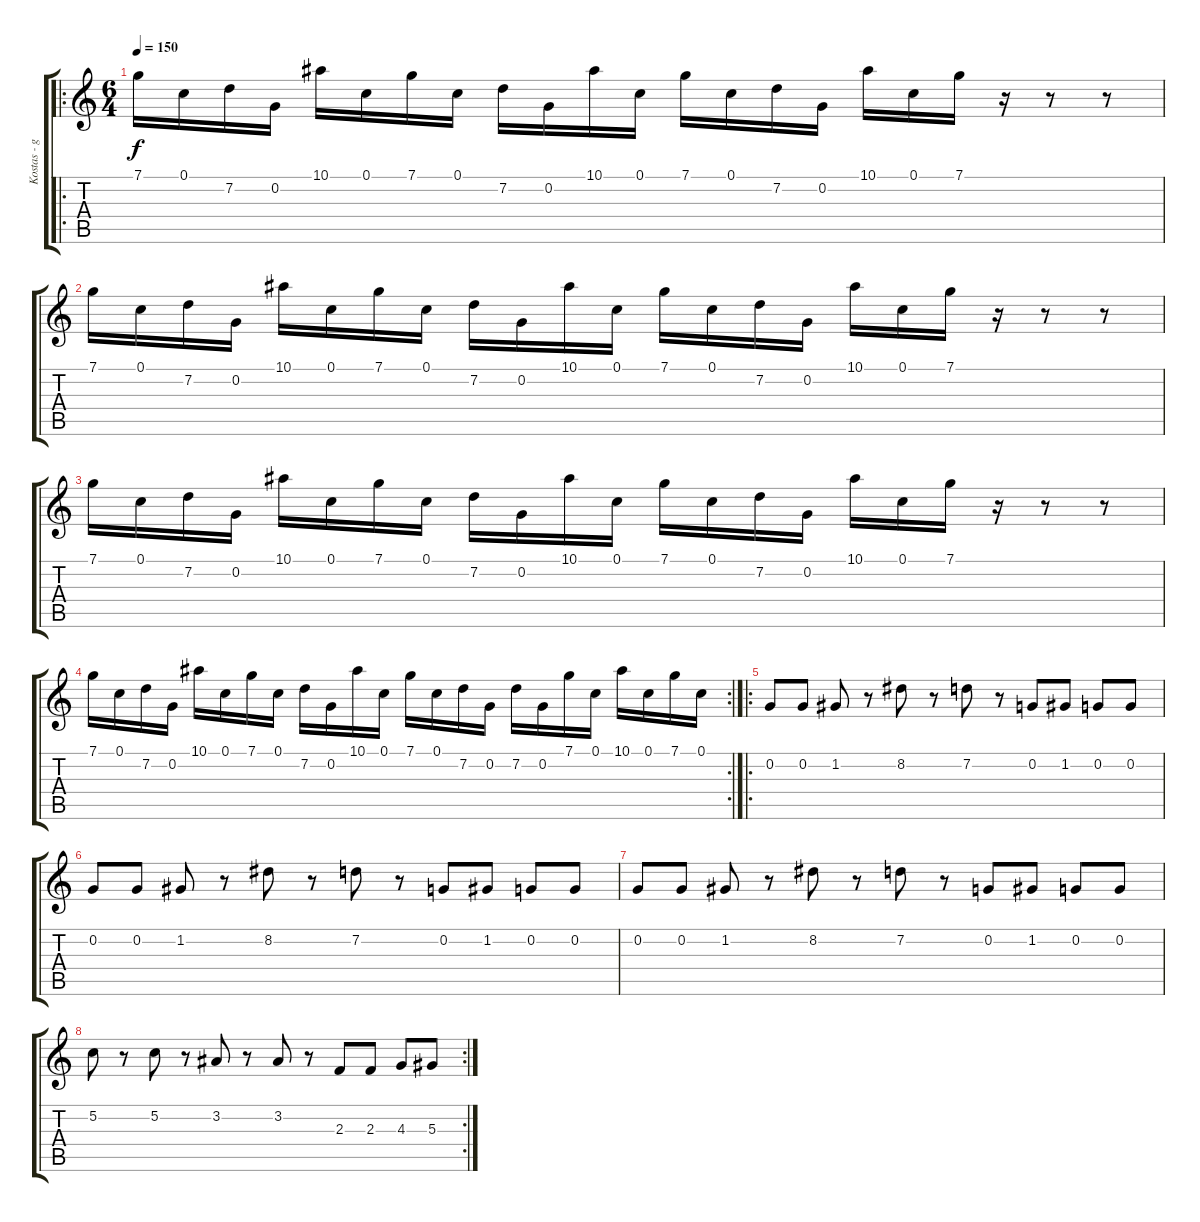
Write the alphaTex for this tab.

\track ("Kostas - gtr2" "Kostas - g") {instrument distortionguitar}
\staff {score tabs}
\tuning (C4 G3 Eb3 Bb2 F2 C2) {hide}
\ro
\ts (6 4)
\tempo 150
\clef g2
\ks c
7.1.16{dy f} 0.1.16 7.2.16 0.2.16 10.1.16 0.1.16 7.1.16 0.1.16 7.2.16 0.2.16 10.1.16 0.1.16 7.1.16 0.1.16 7.2.16 0.2.16 10.1.16 0.1.16 7.1.16 r.16 r.8 r.8 |
7.1.16 0.1.16 7.2.16 0.2.16 10.1.16 0.1.16 7.1.16 0.1.16 7.2.16 0.2.16 10.1.16 0.1.16 7.1.16 0.1.16 7.2.16 0.2.16 10.1.16 0.1.16 7.1.16 r.16 r.8 r.8 |
7.1.16 0.1.16 7.2.16 0.2.16 10.1.16 0.1.16 7.1.16 0.1.16 7.2.16 0.2.16 10.1.16 0.1.16 7.1.16 0.1.16 7.2.16 0.2.16 10.1.16 0.1.16 7.1.16 r.16 r.8 r.8 |
\rc 2
7.1.16 0.1.16 7.2.16 0.2.16 10.1.16 0.1.16 7.1.16 0.1.16 7.2.16 0.2.16 10.1.16 0.1.16 7.1.16 0.1.16 7.2.16 0.2.16 7.2.16 0.2.16 7.1.16 0.1.16 10.1.16 0.1.16 7.1.16 0.1.16 |
\ro
0.2.8 0.2.8 1.2.8 r.8 8.2.8 r.8 7.2.8 r.8 0.2.8 1.2.8 0.2.8 0.2.8 |
0.2.8 0.2.8 1.2.8 r.8 8.2.8 r.8 7.2.8 r.8 0.2.8 1.2.8 0.2.8 0.2.8 |
0.2.8 0.2.8 1.2.8 r.8 8.2.8 r.8 7.2.8 r.8 0.2.8 1.2.8 0.2.8 0.2.8 |
\rc 2
5.2.8 r.8 5.2.8 r.8 3.2.8 r.8 3.2.8 r.8 2.3.8 2.3.8 4.3.8 5.3.8
